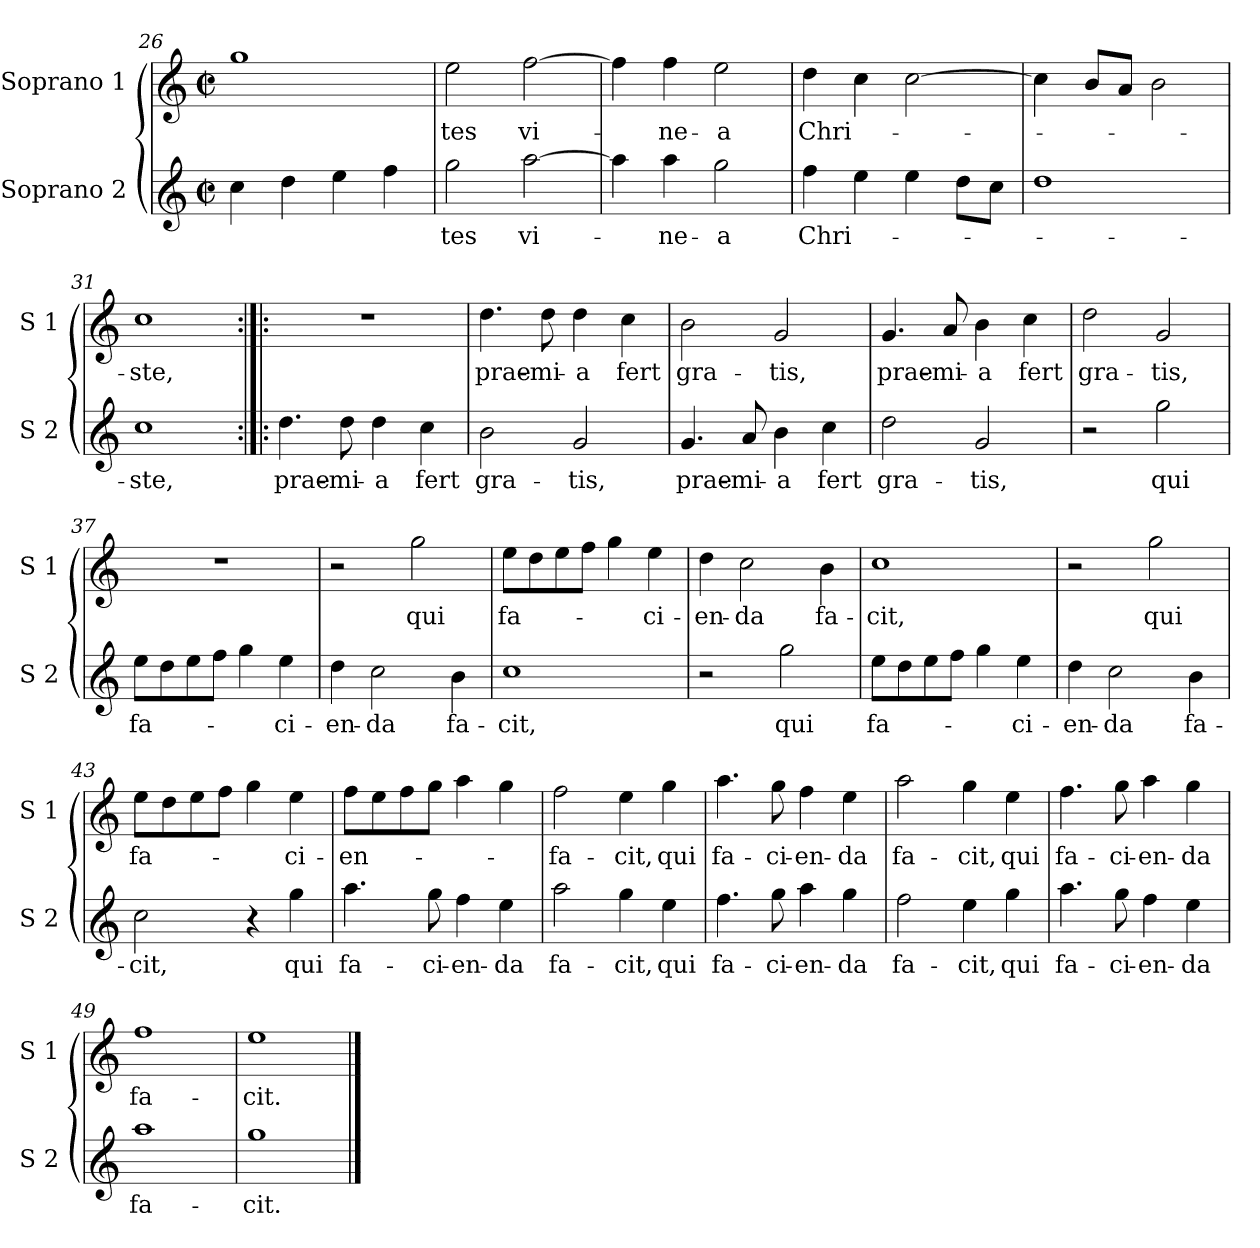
**kern	**text	**kern	**text
*part2	*part2	*part1	*part1
*staff2	*staff2	*staff1	*staff1
*I"Soprano 2	*	*I"Soprano 1	*
*I'S 2	*	*I'S 1	*
!!LO:PB:g=z
*clefG2	*	*clefG2	*
*k[]	*	*k[]	*
*C:	*	*C:	*
*M2/2	*	*M2/2	*
*met(c|)	*	*met(c|)	*
=26	=26	=26	=26
4cc\	.	1gg	.
4dd\	.	.	.
4ee\	.	.	.
4ff\	.	.	.
=27	=27	=27	=27
!	!LO:LY:b	!	!LO:LY:b
2gg\	-tes	2ee\	-tes
!	!LO:LY:b	!	!LO:LY:b
[2aa\	vi-	[2ff\	vi-
=28	=28	=28	=28
4aa\]	.	4ff\]	.
!	!LO:LY:b	!	!LO:LY:b
4aa\	-ne-	4ff\	-ne-
!	!LO:LY:b	!	!LO:LY:b
2gg\	-a	2ee\	-a
=29	=29	=29	=29
!	!LO:LY:b	!	!LO:LY:b
4ff\	Chri-	4dd\	Chri-
4ee\	.	4cc\	.
4ee\	.	[2cc\	.
8dd\L	.	.	.
8cc\J	.	.	.
=30	=30	=30	=30
1dd	.	4cc\]	.
.	.	8b/L	.
.	.	8a/J	.
.	.	2b\	.
!!LO:LB:g=z
=31	=31	=31	=31
!	!LO:LY:b	!	!LO:LY:b
1cc	-ste,	1cc	-ste,
=32:|!|:	=32:|!|:	=32:|!|:	=32:|!|:
!	!LO:LY:b	!	!
4.dd\	prae-	1r	.
!	!LO:LY:b	!	!
8dd\	-mi-	.	.
!	!LO:LY:b	!	!
4dd\	-a	.	.
!	!LO:LY:b	!	!
4cc\	fert	.	.
=33	=33	=33	=33
!	!LO:LY:b	!	!LO:LY:b
2b\	gra-	4.dd\	prae-
!	!	!	!LO:LY:b
.	.	8dd\	-mi-
!	!LO:LY:b	!	!LO:LY:b
2g/	-tis,	4dd\	-a
!	!	!	!LO:LY:b
.	.	4cc\	fert
=34	=34	=34	=34
!	!LO:LY:b	!	!LO:LY:b
4.g/	prae-	2b\	gra-
!	!LO:LY:b	!	!
8a/	-mi-	.	.
!	!LO:LY:b	!	!LO:LY:b
4b\	-a	2g/	-tis,
!	!LO:LY:b	!	!
4cc\	fert	.	.
=35	=35	=35	=35
!	!LO:LY:b	!	!LO:LY:b
2dd\	gra-	4.g/	prae-
!	!	!	!LO:LY:b
.	.	8a/	-mi-
!	!LO:LY:b	!	!LO:LY:b
2g/	-tis,	4b\	-a
!	!	!	!LO:LY:b
.	.	4cc\	fert
!!LO:LB:g=z
=36	=36	=36	=36
!	!	!	!LO:LY:b
2r	.	2dd\	gra-
!	!LO:LY:b	!	!LO:LY:b
2gg\	qui	2g/	-tis,
=37	=37	=37	=37
!	!LO:LY:b	!	!
8ee\L	fa-	1r	.
8dd\	.	.	.
8ee\	.	.	.
8ff\J	.	.	.
4gg\	.	.	.
!	!LO:LY:b	!	!
4ee\	-ci-	.	.
=38	=38	=38	=38
!	!LO:LY:b	!	!
4dd\	-en-	2r	.
!	!LO:LY:b	!	!
2cc\	-da	.	.
!	!	!	!LO:LY:b
.	.	2gg\	qui
!	!LO:LY:b	!	!
4b\	fa-	.	.
=39	=39	=39	=39
!	!LO:LY:b	!	!LO:LY:b
1cc	-cit,	8ee\L	fa-
.	.	8dd\	.
.	.	8ee\	.
.	.	8ff\J	.
.	.	4gg\	.
!	!	!	!LO:LY:b
.	.	4ee\	-ci-
=40	=40	=40	=40
!	!	!	!LO:LY:b
2r	.	4dd\	-en-
!	!	!	!LO:LY:b
.	.	2cc\	-da
!	!LO:LY:b	!	!
2gg\	qui	.	.
!	!	!	!LO:LY:b
.	.	4b\	fa-
!!LO:LB:g=z
=41	=41	=41	=41
!	!LO:LY:b	!	!LO:LY:b
8ee\L	fa-	1cc	-cit,
8dd\	.	.	.
8ee\	.	.	.
8ff\J	.	.	.
4gg\	.	.	.
!	!LO:LY:b	!	!
4ee\	-ci-	.	.
=42	=42	=42	=42
!	!LO:LY:b	!	!
4dd\	-en-	2r	.
!	!LO:LY:b	!	!
2cc\	-da	.	.
!	!	!	!LO:LY:b
.	.	2gg\	qui
!	!LO:LY:b	!	!
4b\	fa-	.	.
=43	=43	=43	=43
!	!LO:LY:b	!	!LO:LY:b
2cc\	-cit,	8ee\L	fa-
.	.	8dd\	.
.	.	8ee\	.
.	.	8ff\J	.
4r	.	4gg\	.
!	!LO:LY:b	!	!LO:LY:b
4gg\	qui	4ee\	-ci-
=44	=44	=44	=44
!	!LO:LY:b	!	!LO:LY:b
4.aa\	fa-	8ff\L	-en-
.	.	8ee\	.
.	.	8ff\	.
!	!LO:LY:b	!	!
8gg\	-ci-	8gg\J	.
!	!LO:LY:b	!	!
4ff\	-en-	4aa\	.
!	!LO:LY:b	!	!
4ee\	-da	4gg\	.
=45	=45	=45	=45
!	!LO:LY:b	!	!LO:LY:b
2aa\	fa-	2ff\	-fa-
!	!LO:LY:b	!	!LO:LY:b
4gg\	-cit,	4ee\	-cit,
!	!LO:LY:b	!	!LO:LY:b
4ee\	qui	4gg\	qui
!!LO:LB:g=z
=46	=46	=46	=46
!	!LO:LY:b	!	!LO:LY:b
4.ff\	fa-	4.aa\	fa-
!	!LO:LY:b	!	!LO:LY:b
8gg\	-ci-	8gg\	-ci-
!	!LO:LY:b	!	!LO:LY:b
4aa\	-en-	4ff\	-en-
!	!LO:LY:b	!	!LO:LY:b
4gg\	-da	4ee\	-da
=47	=47	=47	=47
!	!LO:LY:b	!	!LO:LY:b
2ff\	fa-	2aa\	fa-
!	!LO:LY:b	!	!LO:LY:b
4ee\	-cit,	4gg\	-cit,
!	!LO:LY:b	!	!LO:LY:b
4gg\	qui	4ee\	qui
=48	=48	=48	=48
!	!LO:LY:b	!	!LO:LY:b
4.aa\	fa-	4.ff\	fa-
!	!LO:LY:b	!	!LO:LY:b
8gg\	-ci-	8gg\	-ci-
!	!LO:LY:b	!	!LO:LY:b
4ff\	-en-	4aa\	-en-
!	!LO:LY:b	!	!LO:LY:b
4ee\	-da	4gg\	-da
=49	=49	=49	=49
!	!LO:LY:b	!	!LO:LY:b
1aa	fa-	1ff	fa-
=50	=50	=50	=50
!	!LO:LY:b	!	!LO:LY:b
1gg	-cit.	1ee	-cit.
==	==	==	==
*-	*-	*-	*-
